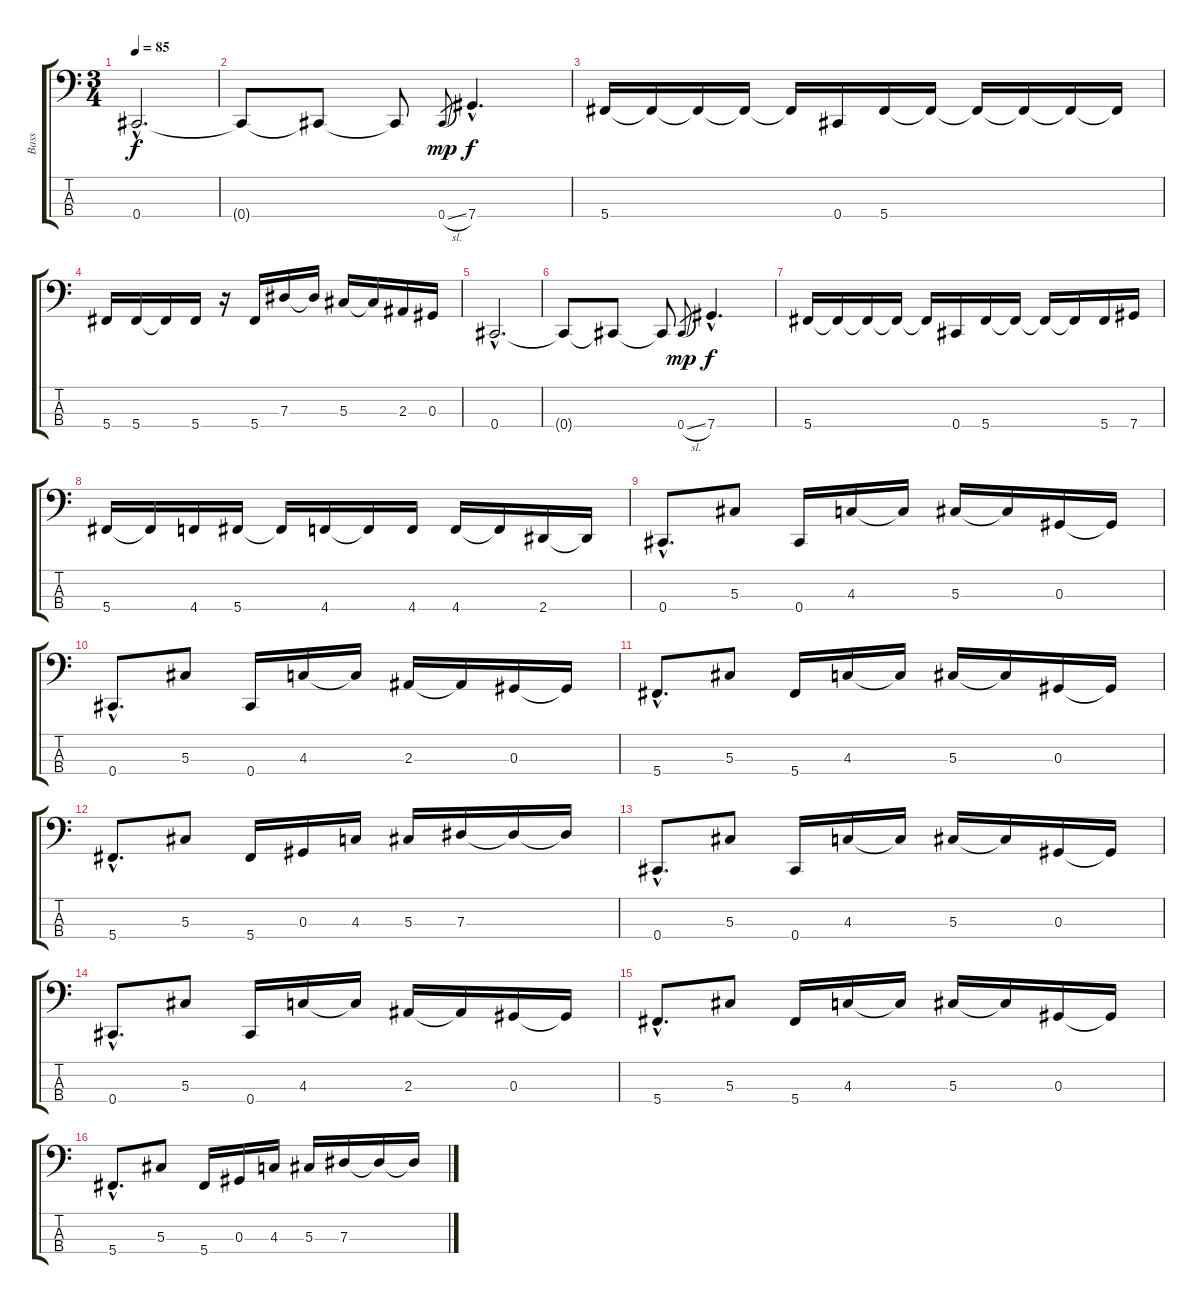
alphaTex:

\track ("Bass" "Bass") {instrument electricbassfinger}
\staff {score tabs}
\tuning (Gb2 Db2 Ab1 Db1) {hide}
\ts (3 4)
\tempo 85
\clef f4
\ks c
0.4{hac}.2{d dy f} |
0.4{t}.8 0.4{t}.8 0.4{t}.8 0.4{sl}.8{gr dy mp} 7.4{hac}.4{d dy f} |
5.4.16 5.4{t}.16 5.4{t}.16 5.4{t}.16 5.4{t}.16 0.4.16 5.4.16 5.4{t}.16 5.4{t}.16 5.4{t}.16 5.4{t}.16 5.4{t}.16 |
5.4.16 5.4.16 5.4{t}.16 5.4.16 r.16 5.4.16 7.3.16 7.3{t}.16 5.3.16 5.3{t}.16 2.3.16 0.3.16 |
0.4{hac}.2{d} |
0.4{t}.8 0.4{t}.8 0.4{t}.8 0.4{sl}.8{gr dy mp} 7.4{hac}.4{d dy f} |
5.4.16 5.4{t}.16 5.4{t}.16 5.4{t}.16 5.4{t}.16 0.4.16 5.4.16 5.4{t}.16 5.4{t}.16 5.4{t}.16 5.4.16 7.4.16 |
5.4.16 5.4{t}.16 4.4.16 5.4.16 5.4{t}.16 4.4.16 4.4{t}.16 4.4.16 4.4.16 4.4{t}.16 2.4.16 2.4{t}.16 |
0.4{hac}.8{d} 5.3.8 0.4.16 4.3.16 4.3{t}.16 5.3.16 5.3{t}.16 0.3.16 0.3{t}.16 |
0.4{hac}.8{d} 5.3.8 0.4.16 4.3.16 4.3{t}.16 2.3.16 2.3{t}.16 0.3.16 0.3{t}.16 |
5.4{hac}.8{d} 5.3.8 5.4.16 4.3.16 4.3{t}.16 5.3.16 5.3{t}.16 0.3.16 0.3{t}.16 |
5.4{hac}.8{d} 5.3.8 5.4.16 0.3.16 4.3.16 5.3.16 7.3.16 7.3{t}.16 7.3{t}.16 |
0.4{hac}.8{d} 5.3.8 0.4.16 4.3.16 4.3{t}.16 5.3.16 5.3{t}.16 0.3.16 0.3{t}.16 |
0.4{hac}.8{d} 5.3.8 0.4.16 4.3.16 4.3{t}.16 2.3.16 2.3{t}.16 0.3.16 0.3{t}.16 |
5.4{hac}.8{d} 5.3.8 5.4.16 4.3.16 4.3{t}.16 5.3.16 5.3{t}.16 0.3.16 0.3{t}.16 |
5.4{hac}.8{d} 5.3.8 5.4.16 0.3.16 4.3.16 5.3.16 7.3.16 7.3{t}.16 7.3{t}.16
